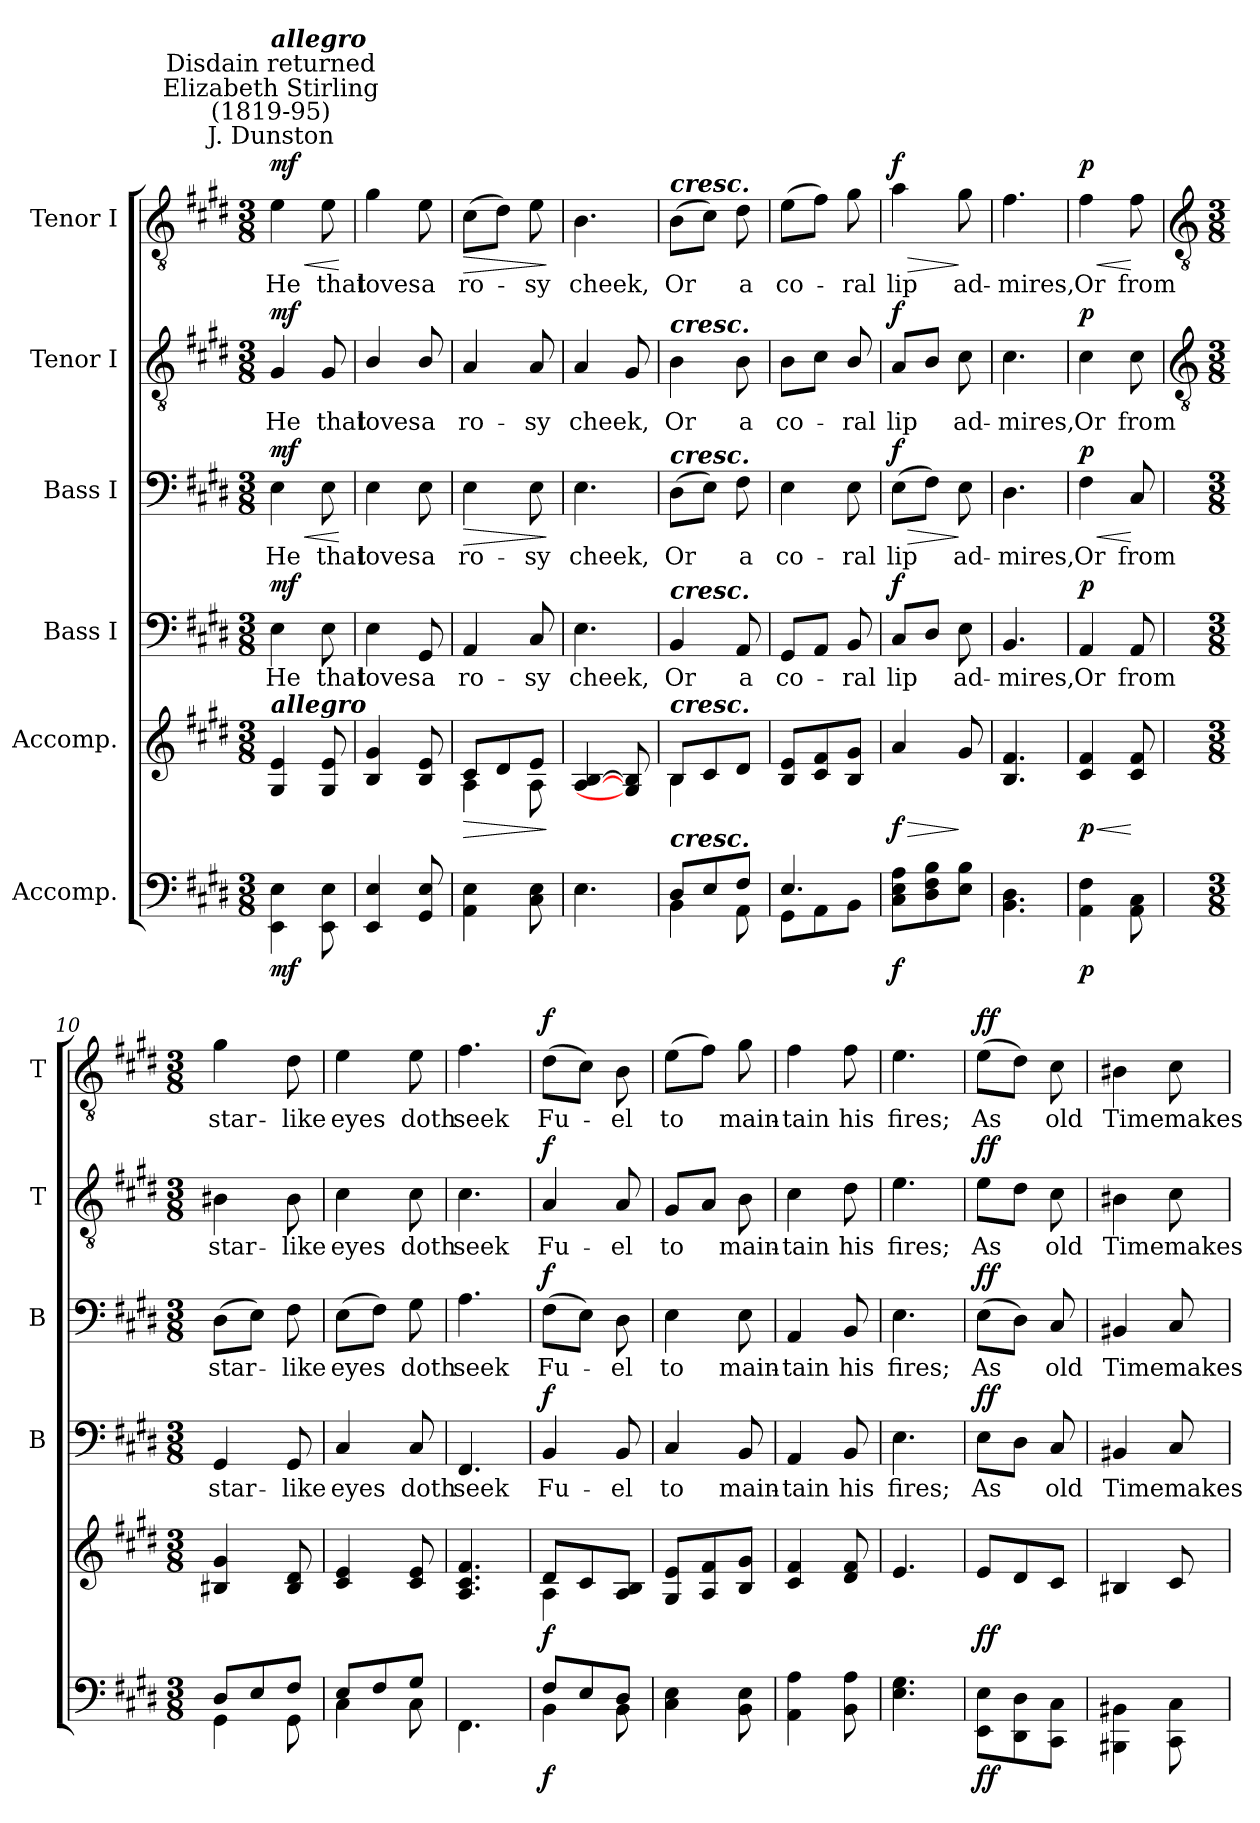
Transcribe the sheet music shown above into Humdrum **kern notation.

**kern	**dynam	**kern	**dynam	**kern	**text	**dynam	**kern	**text	**dynam	**kern	**text	**dynam	**kern	**text	**dynam
*part6	*part6	*part5	*part5	*part4	*part4	*part4	*part3	*part3	*part3	*part2	*part2	*part2	*part1	*part1	*part1
*staff6	*staff6	*staff5	*staff5	*staff4	*staff4	*staff4	*staff3	*staff3	*staff3	*staff2	*staff2	*staff2	*staff1	*staff1	*staff1
*I"Accomp.	*	*I"Accomp.	*	*I"Bass I	*	*	*I"Bass I	*	*	*I"Tenor I	*	*	*I"Tenor I	*	*
*	*	*	*	*I'B	*	*	*I'B	*	*	*I'T	*	*	*I'T	*	*
*clefF4	*	*clefG2	*	*clefF4	*	*	*clefF4	*	*	*clefGv2	*	*	*clefGv2	*	*
*k[f#c#g#d#]	*	*k[f#c#g#d#]	*	*k[f#c#g#d#]	*	*	*k[f#c#g#d#]	*	*	*k[f#c#g#d#]	*	*	*k[f#c#g#d#]	*	*
*E:	*	*E:	*	*E:	*	*	*E:	*	*	*E:	*	*	*E:	*	*
*M3/8	*	*M3/8	*	*M3/8	*	*	*M3/8	*	*	*M3/8	*	*	*M3/8	*	*
=1	=1	=1	=1	=1	=1	=1	=1	=1	=1	=1	=1	=1	=1	=1	=1
*	*	*^	*	*	*	*	*	*	*	*	*	*	*	*	*
!	!	!	!	!	!	!	!	!	!	!	!	!	!	!LO:TX:a:cj:t=J. Dunston	!	!
!	!	!	!	!	!	!	!	!	!	!	!	!	!	!LO:TX:a:cj:t=Elizabeth Stirling\n(1819-95)	!	!
!	!	!	!	!	!	!	!	!	!	!	!	!	!	!LO:TX:a:cj:t=Disdain returned	!	!
!	!	!	!	!	!	!	!	!	!	!	!	!	!	!LO:TX:a:Bi:t=allegro	!	!
!	!	!LO:TX:a:Bi:t=allegro	!	!	!	!	!	!	!	!	!	!	!	!	!	!
!LO:N:vis=1	!LO:DY:b	!	!LO:N:vis=1	!LO:HP:b	!	!LO:LY:b	!	!	!LO:LY:b	!LO:HP:b	!	!LO:LY:b	!	!	!LO:LY:b	!LO:HP:b
*^	*	*	*	*	*	*	*	*	*	*	*	*	*	*	*	*
!	!	!	!	!	!LO:DY:n=1:b	!	!	!LO:DY:b	!	!	!LO:DY:n=1:b	!	!	!LO:DY:b	!	!	!LO:DY:n=1:b
4.ryy	4EE 4E	mf	4G# 4e	4.ryy	< mf	4E	He	mf	4E	He	< mf	4G#	He	mf	4e	He	< mf
!	!	!	!	!	!	!	!LO:LY:b	!	!	!LO:LY:b	!	!	!LO:LY:b	!	!	!LO:LY:b	!
.	8EE 8E	.	8G# 8e	.	.	8E	that	.	8E	that	.	8G#	that	.	8e	that	.
*v	*v	*	*	*	*	*	*	*	*	*	*	*	*	*	*	*	*
*	*	*v	*v	*	*	*	*	*	*	*	*	*	*	*	*	*
.	.	.	[	.	.	.	.	.	[	.	.	.	.	.	[
=2	=2	=2	=2	=2	=2	=2	=2	=2	=2	=2	=2	=2	=2	=2	=2
*	*	*^	*	*	*	*	*	*	*	*	*	*	*	*	*
!LO:N:vis=1	!	!	!LO:N:vis=1	!	!	!LO:LY:b	!	!	!LO:LY:b	!	!	!LO:LY:b	!	!	!LO:LY:b	!
*^	*	*	*	*	*	*	*	*	*	*	*	*	*	*	*	*
4.ryy	4EE/ 4E/	.	4B 4g#	4.ryy	.	4E\	loves	.	4E	loves	.	4B/	loves	.	4g#	loves	.
!	!	!	!	!	!	!	!LO:LY:b	!	!	!LO:LY:b	!	!	!LO:LY:b	!	!	!LO:LY:b	!
.	8GG#/ 8E/	.	8B 8e	.	.	8GG#/	a	.	8E	a	.	8B/	a	.	8e	a	.
=3	=3	=3	=3	=3	=3	=3	=3	=3	=3	=3	=3	=3	=3	=3	=3	=3	=3
!LO:N:vis=1	!	!	!	!	!LO:HP:b	!	!LO:LY:b	!	!	!LO:LY:b	!LO:HP:b	!	!LO:LY:b	!	!	!LO:LY:b	!LO:HP:b
4.ryy	4AA 4E	.	8c#L	4A\	>	4AA	ro-	.	4E	ro-	>	4A	ro-	.	(>8c#L	ro-	>
.	.	.	8d#	.	.	.	.	.	.	.	.	.	.	.	8d#J)	.	.
!	!	!	!	!	!	!	!LO:LY:b	!	!	!LO:LY:b	!	!	!LO:LY:b	!	!	!LO:LY:b	!
.	8C# 8E	.	8eJ	8A\	.	8C#	-sy	.	8E	-sy	.	8A	-sy	.	8e	sy	.
*v	*v	*	*	*	*	*	*	*	*	*	*	*	*	*	*	*	*
*	*	*v	*v	*	*	*	*	*	*	*	*	*	*	*	*	*
.	.	.	]	.	.	.	.	.	]	.	.	.	.	.	]
=4	=4	=4	=4	=4	=4	=4	=4	=4	=4	=4	=4	=4	=4	=4	=4
*	*	*^	*	*	*	*	*	*	*	*	*	*	*	*	*
!LO:N:vis=1	!	!	!LO:N:vis=1	!	!	!LO:LY:b	!	!	!LO:LY:b	!	!	!LO:LY:b	!	!	!LO:LY:b	!
*^	*	*	*	*	*	*	*	*	*	*	*	*	*	*	*	*
4.ryy	4.E	.	[4A [4B	4.ryy	.	4.E	cheek,	.	4.E	cheek,	.	4A	cheek,	.	4.B	cheek,	.
.	.	.	8G#] 8B]	.	.	.	.	.	.	.	.	8G#	.	.	.	.	.
=5	=5	=5	=5	=5	=5	=5	=5	=5	=5	=5	=5	=5	=5	=5	=5	=5	=5
!	!	!	!	!	!	!	!	!	!	!	!	!	!	!	!LO:TX:a:Bi:t=cresc.	!	!
!	!	!	!	!	!	!	!	!	!	!	!	!LO:TX:a:Bi:t=cresc.	!	!	!	!	!
!	!	!	!	!	!	!	!	!	!LO:TX:a:Bi:t=cresc.	!	!	!	!	!	!	!	!
!	!	!	!	!	!	!LO:TX:a:Bi:t=cresc.	!	!	!	!	!	!	!	!	!	!	!
!	!	!	!LO:TX:a:Bi:t=cresc.	!	!	!	!	!	!	!	!	!	!	!	!	!	!
!LO:TX:a:Bi:t=cresc.	!	!	!	!	!	!	!	!	!	!	!	!	!	!	!	!	!
!	!	!	!	!	!	!	!LO:LY:b	!	!	!LO:LY:b	!	!	!LO:LY:b	!	!	!LO:LY:b	!
8D#/L	4BB\	.	8BL	4B\	.	4BB	Or	.	(>8D#L	Or	.	4B	Or	.	(>8BL	Or	.
8E/	.	.	8c#	.	.	.	.	.	8EJ)	.	.	.	.	.	8c#J)	.	.
!	!	!	!	!	!	!	!LO:LY:b	!	!	!LO:LY:b	!	!	!LO:LY:b	!	!	!LO:LY:b	!
8F#/J	8AA\	.	8d#J	8ryy	.	8AA	a	.	8F#	a	.	8B	a	.	8d#	a	.
=6	=6	=6	=6	=6	=6	=6	=6	=6	=6	=6	=6	=6	=6	=6	=6	=6	=6
!	!	!	!	!	!	!	!LO:LY:b	!	!	!LO:LY:b	!	!	!LO:LY:b	!	!	!LO:LY:b	!
4.E/	8GG#\L	.	8B 8eL	4.ryy	.	8GG#L	co-	.	4E	co-	.	8BL	co-	.	(>8eL	co-	.
.	8AA\	.	8c# 8f#	.	.	8AAJ	.	.	.	.	.	8c#J	.	.	8f#J)	.	.
!	!	!	!	!	!	!	!LO:LY:b	!	!	!LO:LY:b	!	!	!LO:LY:b	!	!	!LO:LY:b	!
.	8BB\J	.	8B 8g#J	.	.	8BB/	ral	.	8E	-ral	.	8B/	ral	.	8g#	ral	.
=7	=7	=7	=7	=7	=7	=7	=7	=7	=7	=7	=7	=7	=7	=7	=7	=7	=7
!	!	!LO:DY:b	!	!	!LO:HP:b	!	!LO:LY:b	!	!	!LO:LY:b	!LO:HP:b	!	!LO:LY:b	!	!	!LO:LY:b	!LO:HP:b
!	!	!	!	!	!LO:DY:n=1:b	!	!	!LO:DY:b	!	!	!LO:DY:n=1:b	!	!	!LO:DY:b	!	!	!LO:DY:n=1:b
4.ryy	8C# 8E 8AL	f	4a	4.ryy	> f	8C#L	-lip	f	(>8EL	lip	> f	8AL	-lip	f	4a	lip	> f
.	8D# 8F# 8B	.	.	.	.	8D#J	.	.	8F#J)	.	.	8BJ	.	.	.	.	.
!	!	!	!	!	!	!	!LO:LY:b	!	!	!LO:LY:b	!	!	!LO:LY:b	!	!	!LO:LY:b	!
.	8E 8BJ	.	8g#	.	]	8E	ad-	.	8E	ad-	]	8c#	ad-	.	8g#	ad-	]
=8	=8	=8	=8	=8	=8	=8	=8	=8	=8	=8	=8	=8	=8	=8	=8	=8	=8
!	!	!	!	!	!	!	!LO:LY:b	!	!	!LO:LY:b	!	!	!LO:LY:b	!	!	!LO:LY:b	!
4.ryy	4.BB 4.D#	.	4.B 4.f#	4.ryy	.	4.BB	mires,	.	4.D#	-mires,	.	4.c#	mires,	.	4.f#	-mires,	.
=9	=9	=9	=9	=9	=9	=9	=9	=9	=9	=9	=9	=9	=9	=9	=9	=9	=9
!	!	!LO:DY:b	!	!	!LO:HP:b	!	!LO:LY:b	!	!	!LO:LY:b	!LO:HP:b	!	!LO:LY:b	!	!	!LO:LY:b	!LO:HP:b
!	!	!	!	!	!LO:DY:n=1:b	!	!	!LO:DY:b	!	!	!LO:DY:n=1:b	!	!	!LO:DY:b	!	!	!LO:DY:n=1:b
4.ryy	4AA 4F#	p	4c# 4f#	4.ryy	< p	4AA	Or	p	4F#	Or	< p	4c#	Or	p	4f#	Or	< p
!	!	!	!	!	!	!	!LO:LY:b	!	!	!LO:LY:b	!	!	!LO:LY:b	!	!	!LO:LY:b	!
.	8AA 8C#	.	8c# 8f#	.	[	8AA	from	.	8C#	from	[	8c#	from	.	8f#	from	[
!!LO:LB:g=z
=10	=10	=10	=10	=10	=10	=10	=10	=10	=10	=10	=10	=10	=10	=10	=10	=10	=10
*	*	*	*	*	*	*	*	*	*	*	*	*clefGv2	*	*	*clefGv2	*	*
*M3/8	*	*	*M3/8	*	*	*M3/8	*	*	*M3/8	*	*	*M3/8	*	*	*M3/8	*	*
!	!	!	!	!	!	!	!LO:LY:b	!	!	!LO:LY:b	!	!	!LO:LY:b	!	!	!LO:LY:b	!
8D#/L	4GG#\	.	4B#X 4g#	4.ryy	.	4GG#	star-	.	(>8D#L	star-	.	4B#X	star-	.	4g#	star-	.
8E/	.	.	.	.	.	.	.	.	8EJ)	.	.	.	.	.	.	.	.
!	!	!	!	!	!	!	!LO:LY:b	!	!	!LO:LY:b	!	!	!LO:LY:b	!	!	!LO:LY:b	!
8F#/J	8GG#\	.	8B# 8d#	.	.	8GG#	-like	.	8F#	like	.	8B#	-like	.	8d#	-like	.
=11	=11	=11	=11	=11	=11	=11	=11	=11	=11	=11	=11	=11	=11	=11	=11	=11	=11
!	!	!	!	!	!	!	!LO:LY:b	!	!	!LO:LY:b	!	!	!LO:LY:b	!	!	!LO:LY:b	!
8E/L	4C#\	.	4c# 4e	4.ryy	.	4C#	eyes	.	(>8EL	eyes	.	4c#	eyes	.	4e	eyes	.
8F#/	.	.	.	.	.	.	.	.	8F#J)	.	.	.	.	.	.	.	.
!	!	!	!	!	!	!	!LO:LY:b	!	!	!LO:LY:b	!	!	!LO:LY:b	!	!	!LO:LY:b	!
8G#/J	8C#\	.	8c# 8e	.	.	8C#	doth	.	8G#	doth	.	8c#	doth	.	8e	doth	.
=12	=12	=12	=12	=12	=12	=12	=12	=12	=12	=12	=12	=12	=12	=12	=12	=12	=12
!	!	!	!	!	!	!	!LO:LY:b	!	!	!LO:LY:b	!	!	!LO:LY:b	!	!	!LO:LY:b	!
4.ryy	4.FF#	.	4.A 4.c# 4.f#	4.ryy	.	4.FF#	seek	.	4.A	seek	.	4.c#	seek	.	4.f#	seek	.
=13	=13	=13	=13	=13	=13	=13	=13	=13	=13	=13	=13	=13	=13	=13	=13	=13	=13
!	!	!LO:DY:b	!	!	!LO:DY:b	!	!LO:LY:b	!LO:DY:b	!	!LO:LY:b	!LO:DY:b	!	!LO:LY:b	!LO:DY:b	!	!LO:LY:b	!LO:DY:b
8F#/L	4BB\	f	8d#L	4A\	f	4BB	Fu-	f	(>8F#L	Fu-	f	4A	Fu-	f	(>8d#L	Fu-	f
8E/	.	.	8c#	.	.	.	.	.	8EJ)	.	.	.	.	.	8c#J)	.	.
!	!	!	!	!	!	!	!LO:LY:b	!	!	!LO:LY:b	!	!	!LO:LY:b	!	!	!LO:LY:b	!
8D#/J	8BB\	.	8A 8BJ	8ryy	.	8BB	-el	.	8D#	el	.	8A	-el	.	8B	el	.
=14	=14	=14	=14	=14	=14	=14	=14	=14	=14	=14	=14	=14	=14	=14	=14	=14	=14
!	!	!	!	!	!	!	!LO:LY:b	!	!	!LO:LY:b	!	!	!LO:LY:b	!	!	!LO:LY:b	!
4.ryy	4C# 4E	.	8G# 8eL	4.ryy	.	4C#	-to	.	4E	to	.	8G#L	-to	.	(>8eL	to	.
.	.	.	8A 8f#	.	.	.	.	.	.	.	.	8AJ	.	.	8f#J)	.	.
!	!	!	!	!	!	!	!LO:LY:b	!	!	!LO:LY:b	!	!	!LO:LY:b	!	!	!LO:LY:b	!
.	8BB 8E	.	8B 8g#J	.	.	8BB	main-	.	8E	main-	.	8B	main-	.	8g#	main-	.
=15	=15	=15	=15	=15	=15	=15	=15	=15	=15	=15	=15	=15	=15	=15	=15	=15	=15
!	!	!	!	!	!	!	!LO:LY:b	!	!	!LO:LY:b	!	!	!LO:LY:b	!	!	!LO:LY:b	!
4.ryy	4AA 4A	.	4c# 4f#	4.ryy	.	4AA	tain	.	4AA	-tain	.	4c#	tain	.	4f#	-tain	.
!	!	!	!	!	!	!	!LO:LY:b	!	!	!LO:LY:b	!	!	!LO:LY:b	!	!	!LO:LY:b	!
.	8BB 8A	.	8d# 8f#	.	.	8BB	his	.	8BB	his	.	8d#	his	.	8f#	his	.
=16	=16	=16	=16	=16	=16	=16	=16	=16	=16	=16	=16	=16	=16	=16	=16	=16	=16
!	!	!	!	!	!	!	!LO:LY:b	!	!	!LO:LY:b	!	!	!LO:LY:b	!	!	!LO:LY:b	!
4.ryy	4.E 4.G#	.	4.e	4.ryy	.	4.E	fires;	.	4.E	fires;	.	4.e	fires;	.	4.e	fires;	.
=17	=17	=17	=17	=17	=17	=17	=17	=17	=17	=17	=17	=17	=17	=17	=17	=17	=17
!	!	!LO:DY:b	!	!	!LO:DY:b	!	!LO:LY:b	!LO:DY:b	!	!LO:LY:b	!LO:DY:b	!	!LO:LY:b	!LO:DY:b	!	!LO:LY:b	!LO:DY:b
4.ryy	8EE 8EL	ff	8eL	4.ryy	ff	8EL	As	ff	(>8EL	As	ff	8eL	As	ff	(>8eL	As	ff
.	8DD# 8D#	.	8d#	.	.	8D#J	.	.	8D#J)	.	.	8d#J	.	.	8d#J)	.	.
!	!	!	!	!	!	!	!LO:LY:b	!	!	!LO:LY:b	!	!	!LO:LY:b	!	!	!LO:LY:b	!
.	8CC# 8C#J	.	8c#J	.	.	8C#	old	.	8C#	old	.	8c#	old	.	8c#	old	.
=18	=18	=18	=18	=18	=18	=18	=18	=18	=18	=18	=18	=18	=18	=18	=18	=18	=18
!	!	!	!	!	!	!	!LO:LY:b	!	!	!LO:LY:b	!	!	!LO:LY:b	!	!	!LO:LY:b	!
4.ryy	4BBB#X 4BB#X	.	4B#X	4.ryy	.	4BB#X	Time	.	4BB#X	Time	.	4B#X	Time	.	4B#X	Time	.
!	!	!	!	!	!	!	!LO:LY:b	!	!	!LO:LY:b	!	!	!LO:LY:b	!	!	!LO:LY:b	!
.	8CC# 8C#	.	8c#	.	.	8C#	makes	.	8C#	makes	.	8c#	makes	.	8c#	makes	.
*v	*v	*	*	*	*	*	*	*	*	*	*	*	*	*	*	*	*
*	*	*v	*v	*	*	*	*	*	*	*	*	*	*	*	*	*
=	=	=	=	=	=	=	=	=	=	=	=	=	=	=	=
*-	*-	*-	*-	*-	*-	*-	*-	*-	*-	*-	*-	*-	*-	*-	*-
